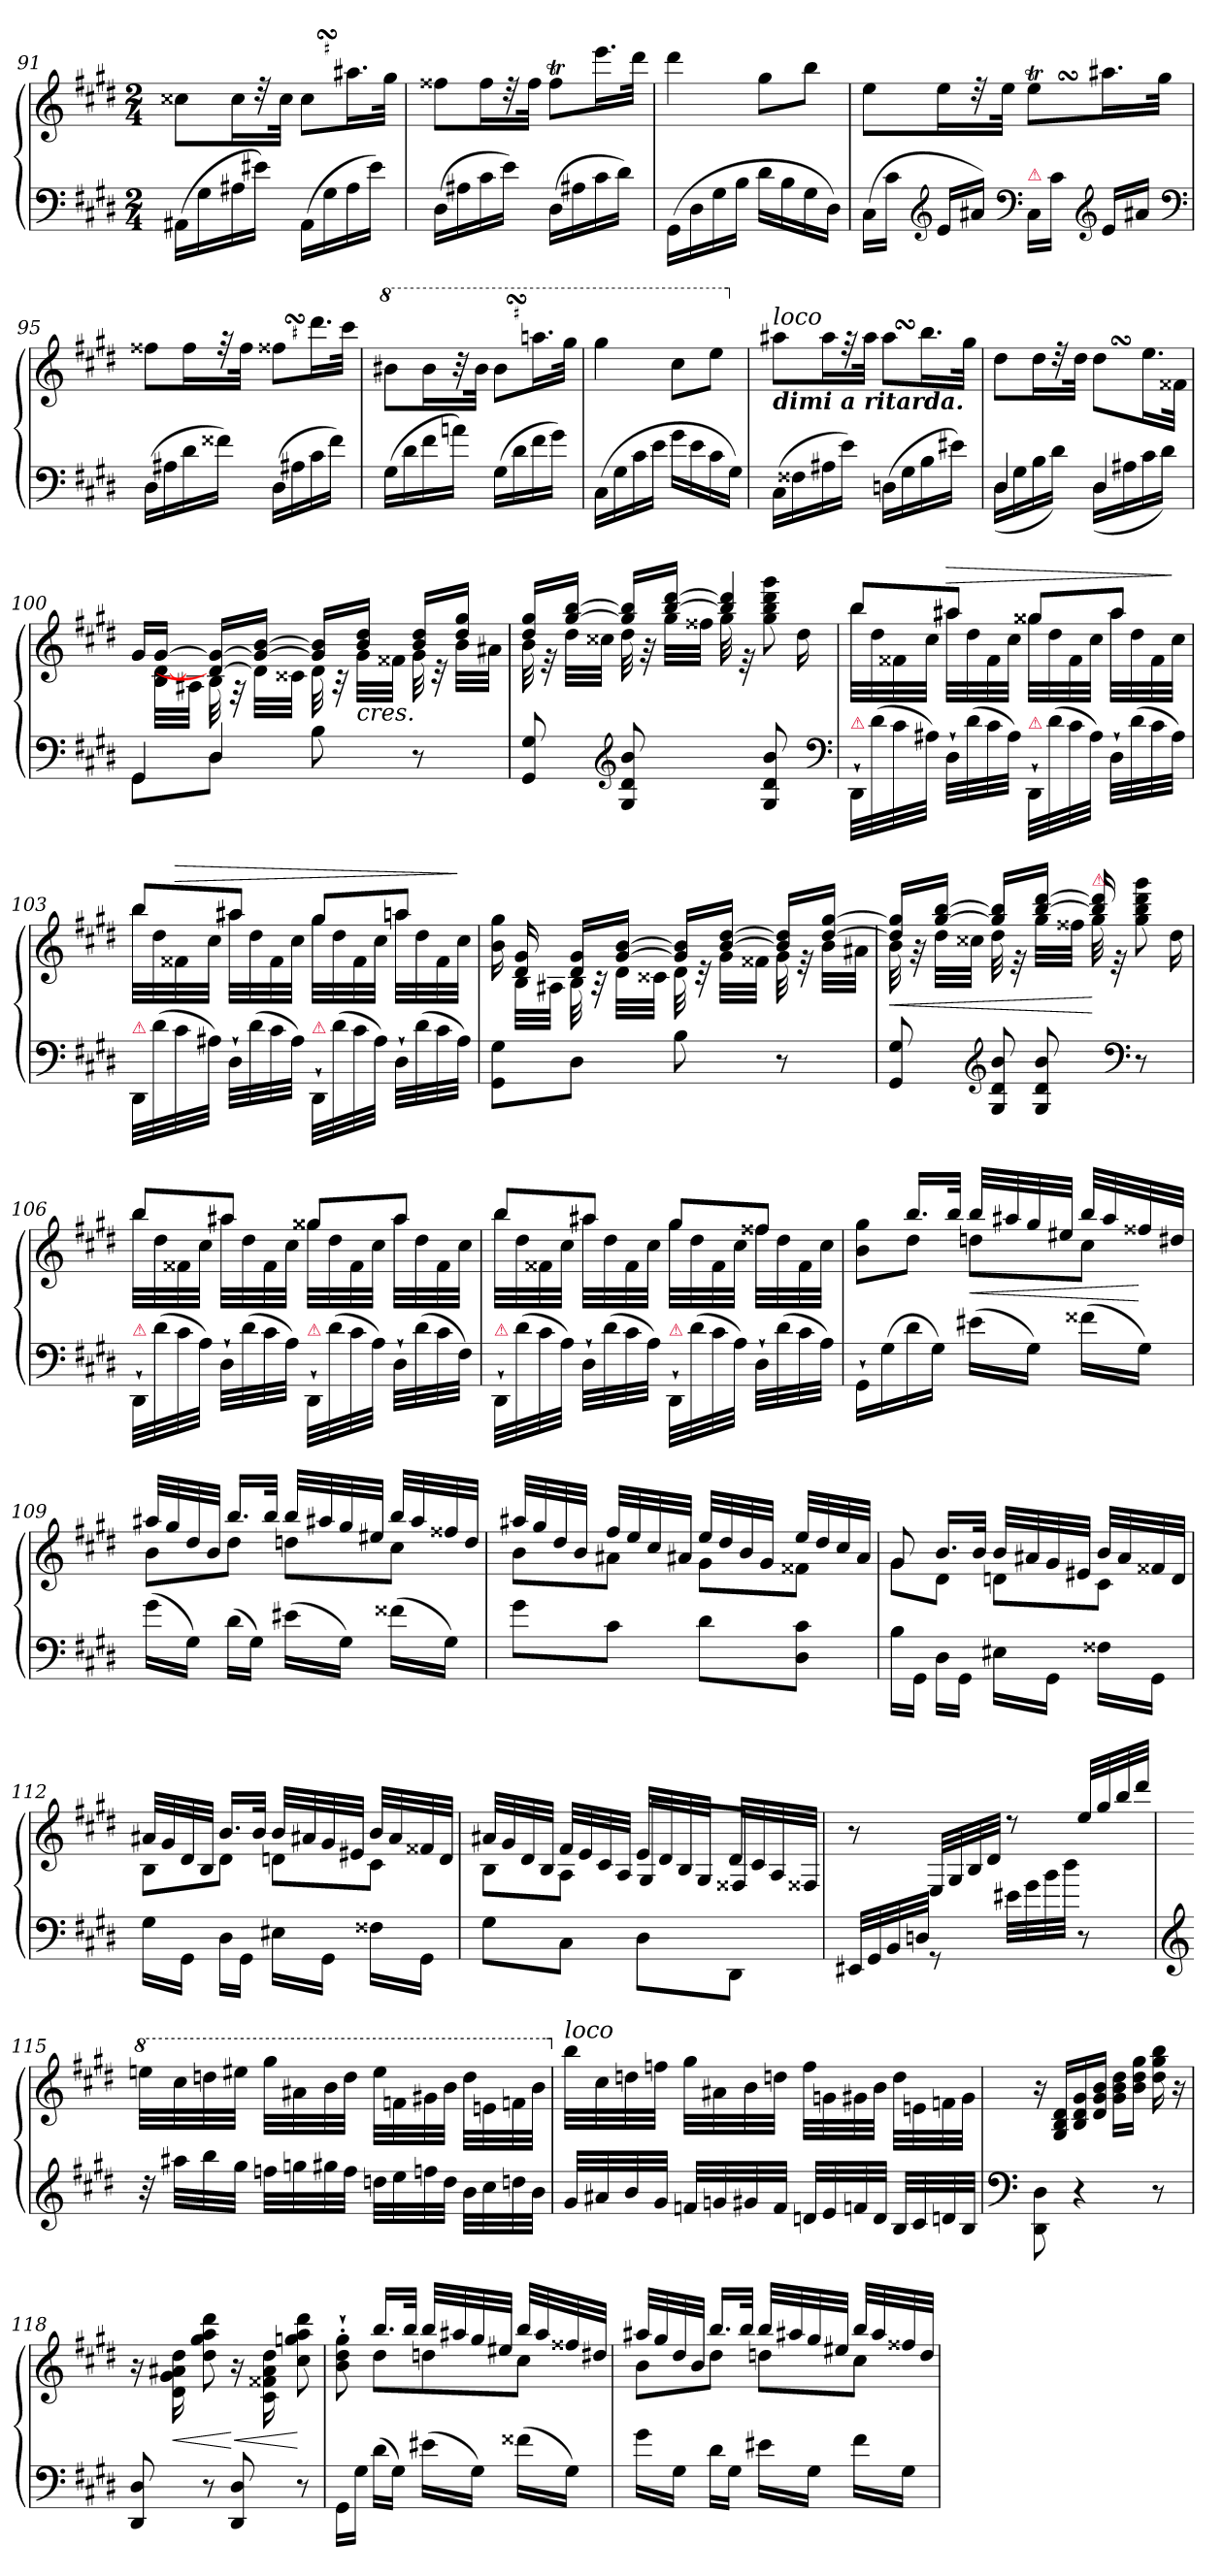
**kern	**kern	**dynam
*part1	*part1	*part1
*staff2	*staff1	*staff1/2
*clefF4	*clefG2	*
*k[f#c#g#d#]	*k[f#c#g#d#]	*
*M2/4	*M2/4	*
=91	=91	=91
(>16AA#XLL	8cc##XL	.
16G#	.	.
16A#X	16cc##L	.
16e#XJJ)	32rdd	.
.	32cc##JJk	.
(>16AA#LL	8cc##SsSL	.
16G#	.	.
16A#	16.aa#XL	.
16e#JJ)	.	.
.	32gg#JJk	.
=92	=92	=92
(>16D#LL	8ff##XL	.
16A#X	.	.
16c#	16ff##L	.
16eJJ)	32rdd	.
.	32ff##JJk	.
(>16D#LL	8ff##tL	.
16A#X	.	.
16c#	16.eeeL	.
16d#JJ)	.	.
.	32ddd#JJk	.
=93	=93	=93
(>16GG#LL	4ddd#	.
16D#	.	.
16G#	.	.
16BJJ	.	.
16d#LL	8gg#L	.
16B	.	.
16G#	8bbJ	.
16D#JJ)	.	.
=94	=94	=94
(>16C#\LL	8eeL	.
16c#JJ	.	.
*clefG2	*	*
16e/LL	16eeL	.
16a#XJJ)	32rdd	.
.	32eeJJk	.
*clefF4	*	*
!LO:TX:a:color=crimson:t=⚠	!	!
16C#\LL	8eeTSsSL	.
16c#JJ	.	.
*clefG2	*	*
16eLL	16.aa#XL	.
16a#XJJ	.	.
.	32gg#JJk	.
*clefF4	*	*
=95	=95	=95
(>16D#LL	8ff##XL	.
16A#X	.	.
16d#	16ff##L	.
16f##XJJ)	32rff	.
.	32ff##JJk	.
(>16D#LL	8ff##XSsSL	.
16A#X	.	.
16c#	16.ddd#L	.
16f##JJ)	.	.
.	32ccc#JJk	.
=96	=96	=96
*	*8va	*
(>16G#LL	8bb#XL	.
16d#	.	.
16f#	16bb#L	.
16anJJ)	32r	.
.	32bb#JJk	.
(>16G#LL	8bb#SsSL	.
16d#	.	.
16f#	16.aaaL	.
16g#JJ)	.	.
.	32ggg#JJk	.
=97	=97	=97
(>16C#LL	4ggg#	.
16G#	.	.
16c#	.	.
16eJJ	.	.
16g#LL	8ccc#L	.
16e	.	.
16c#	8eeeJ	.
16G#JJ)	.	.
=98	=98	=98
*	*X8va	*
!	!LO:TX:a:i:t=loco	!
!	!LO:TX:b:Bi:t=dimi a ritarda.	!
(>16C#LL	8aa#XL	.
16F##X	.	.
16A#X	16aa#L	.
16eJJ)	32rff	.
.	32aa#JJk	.
(>16DnLL	8aa#SsSL	.
16G#	.	.
16B	16.bbL	.
16e#XJJ)	.	.
.	32gg#JJk	.
=99	=99	=99
*^	*	*
4D#/	(>16D#\LL	8dd#L	.
.	16G#	.	.
.	16B	16dd#L	.
.	16d#JJ)	32rdd	.
.	.	32dd#JJk	.
4D#/	(>16D#\LL	8dd#SsSL	.
.	16A#X	.	.
.	16c#	16.eeL	.
.	16d#JJ)	.	.
.	.	32f##XJJk	.
=100	=100	=100	=100
!	!	!LO:TX:a:Bi:t=atempo.con.fuoco.	!
!LO:N:vis=4	!	!	!
*	*	*^	*
8GG#/	8GG#L	16g#LL	16ryy	.
.	.	[>16g#JJ	32B [>32d#LLL	.
.	.	.	32A#XJJJ	.
!LO:N:vis=4	!	!	!	!
8D#	8D#J	16d#_> 16g#_>LL	32B	.
.	.	.	32rF	.
.	.	16g#_ [16bJJ	32d#LLL]	.
.	.	.	32c##XJJJ	.
4ryy	8B\	16g#] 16b]LL	32d#	.
.	.	.	32rA	.
!	!	!LO:TX:b:i:t=cres.	!	!
.	.	16b 16dd#JJ	32g#LLL	.
.	.	.	32f##XJJJ	.
.	8r	16b 16dd#LL	32g#	.
.	.	.	32rc	.
.	.	16dd# 16gg#JJ	32bLLL	.
.	.	.	32a#XJJJ	.
*v	*v	*	*	*
=101	=101	=101	=101
8GG#/ 8G#/	16dd# 16gg#LL	32b	.
.	.	32re	.
.	[16gg# [16bbJJ	32dd#LLL	.
.	.	32cc##XJJJ	.
*clefG2	*	*	*
8G#/ 8d#/ 8b/	16gg#] 16bb]LL	32dd#	.
.	.	32rg	.
.	[16bb [16ddd#JJ	32gg#LLL	.
.	.	32ff##XJJJ	.
!	!LO:N:vis=4	!	!
16ryy	16bb] 16ddd#]	32gg#	.
.	.	32r	.
8G#/ 8d#/ 8b/	8gg#\ 8bb\ 8ddd#\ 8ggg#\	8.ryy	.
16ryy	16dd#\	.	.
*clefF4	*	*	*
=102	=102	=102	=102
!LO:TX:a:color=crimson:t=⚠	!	!	!
32DD#`</LLL	8bbL	32bbLLL	.
(>32d#\	.	32dd#	.
32c#\	.	32f##X	.
32A#X\JJJ)	.	32cc#JJJ	.
!	!	!	!LO:HP:a
32D#`>LLL	8aa#XJ	32aa#XLLL	>
(>32d#	.	32dd#	.
32c#	.	32f##	.
32A#JJJ)	.	32cc#JJJ	.
!LO:TX:a:color=crimson:t=⚠	!	!	!
32DD#`</LLL	8gg##XL	32gg##XLLL	.
(>32d#\	.	32dd#	.
32c#\	.	32f##	.
32A#\JJJ)	.	32cc#JJJ	.
32D#`>LLL	8aa#J	32aa#LLL	.
(>32d#	.	32dd#	.
32c#	.	32f##	.
32A#JJJ)	.	32cc#JJJ	]
=103	=103	=103	=103
!LO:TX:a:color=crimson:t=⚠	!	!	!
32DD#/LLL	8bbL	32bbLLL	.
(>32d#\	.	32dd#	.
!	!	!	!LO:HP:a
32c#\	.	32f##X	>
32A#X\JJJ)	.	32cc#JJJ	.
32D#`>LLL	8aa#XJ	32aa#XLLL	.
(>32d#	.	32dd#	.
32c#	.	32f##	.
32A#JJJ)	.	32cc#JJJ	.
!LO:TX:a:color=crimson:t=⚠	!	!	!
32DD#`</LLL	8gg#L	32gg#LLL	.
(>32d#\	.	32dd#	.
32c#\	.	32f##	.
32A#\JJJ)	.	32cc#JJJ	.
32D#`>LLL	8aanJ	32aanLLL	.
(>32d#	.	32dd#	.
32c#	.	32f##	.
32A#JJJ)	.	32cc#JJJ	]
=104	=104	=104	=104
8GG#\ 8G#\L	16b\ 16gg#\	16ryy	.
.	16d# 16g#	32BLLL	.
.	.	32A#XJJJ	.
8D#J	16d# 16g#LL	32B	.
.	.	32rA	.
.	[16g# [16bJJ	32d#LLL	.
.	.	32c##XJJJ	.
8B\	16g#] 16b]LL	32d#	.
.	.	32rc	.
.	[16b [16dd#JJ	32g#LLL	.
.	.	32f##XJJJ	.
8r	16b] 16dd#]LL	32g#	.
.	.	32re	.
.	[16dd# [16gg#JJ	32bLLL	.
.	.	32a#XJJJ	.
=105	=105	=105	=105
!	!	!	!LO:HP:b
8GG#/ 8G#/	16dd#] 16gg#]LL	32b	<
.	.	32rg	.
.	[16gg# [16bbJJ	32dd#LLL	.
.	.	32cc##XJJJ	.
*clefG2	*	*	*
!LO:N:vis=8	!	!	!
16G#/ 16d#/ 16b/	16gg#] 16bb]LL	32dd#	.
.	.	32r	.
8G#/ 8d#/ 8b/	[16bb [16ddd#JJ	32gg#LLL	.
.	.	32ff##XJJJ	.
!	!LO:TX:a:color=crimson:t=⚠	!	!
.	16bb] 16ddd#]	32gg#	[
.	.	32r	.
*clefF4	*	*	*
8r	8gg#\ 8bb\ 8ddd#\ 8ggg#\	8.ryy	.
16ryy	16dd#\	.	.
=106	=106	=106	=106
!LO:TX:a:color=crimson:t=⚠	!	!	!
32DD#`</LLL	8bbL	32bbLLL	.
(>32d#\	.	32dd#	.
32c#\	.	32f##X	.
32A\JJJ)	.	32cc#JJJ	.
32D#`>LLL	8aa#XJ	32aa#XLLL	.
(>32d#	.	32dd#	.
32c#	.	32f##	.
32AJJJ)	.	32cc#JJJ	.
!LO:TX:a:color=crimson:t=⚠	!	!	!
32DD#`</LLL	8gg##XL	32gg##XLLL	.
(>32d#\	.	32dd#	.
32c#\	.	32f##	.
32A\JJJ)	.	32cc#JJJ	.
32D#`>LLL	8aa#J	32aa#LLL	.
(>32d#	.	32dd#	.
32c#	.	32f##	.
32F#JJJ)	.	32cc#JJJ	.
=107	=107	=107	=107
!LO:TX:a:color=crimson:t=⚠	!	!	!
32DD#`</LLL	8bbL	32bbLLL	.
(>32d#\	.	32dd#	.
32c#\	.	32f##X	.
32A\JJJ)	.	32cc#JJJ	.
32D#`>LLL	8aa#XJ	32aa#XLLL	.
(>32d#	.	32dd#	.
32c#	.	32f##	.
32AJJJ)	.	32cc#JJJ	.
!LO:TX:a:color=crimson:t=⚠	!	!	!
32DD#`</LLL	8gg#L	32gg#LLL	.
(>32d#\	.	32dd#	.
32c#\	.	32f##	.
32A\JJJ)	.	32cc#JJJ	.
32D#`>LLL	8ff##XJ	32ff##XLLL	.
(>32d#	.	32dd#	.
32c#	.	32f##	.
32AJJJ)	.	32cc#JJJ	.
=108	=108	=108	=108
16GG#`>LL	8ryy	8b 8gg#L	.
(>16G#	.	.	.
16d#	16.bbLL	8dd#J	.
16G#JJ)	.	.	.
.	32bbJJk	.	.
!	!	!	!LO:HP:b
(>16e#XLL	32bbLLL	8ddnL	<
.	32aa#X	.	.
16G#JJ)	32gg#	.	.
.	32ee#XJJJ	.	.
(>16f##XLL	32bbLLL	8cc#J	.
.	32aa#	.	.
16G#JJ)	32ff##X	.	[
.	32dd#XJJJ	.	.
=109	=109	=109	=109
(>16g#\LL	32aa#XLLL	8bL	.
.	32gg#	.	.
16G#JJ)	32dd#	.	.
.	32bJJJ	.	.
(>16d#\LL	16.bbLL	8dd#J	.
16G#JJ)	.	.	.
.	32bbJJk	.	.
(>16e#X\LL	32bbLLL	8ddnL	.
.	32aa#X	.	.
16G#JJ)	32gg#	.	.
.	32ee#XJJJ	.	.
(>16f##X\LL	32bbLLL	8cc#J	.
.	32aa#	.	.
16G#JJ)	32ff##X	.	.
.	32ddJJJ	.	.
=110	=110	=110	=110
8g#L	32aa#XLLL	8bL	.
.	32gg#	.	.
.	32dd#	.	.
.	32bJJJ	.	.
8c#J	32ff#LLL	8a#XJ	.
.	32ee	.	.
.	32cc#	.	.
.	32a#XJJJ	.	.
8d#L	32eeLLL	8g#L	.
.	32dd#	.	.
.	32b	.	.
.	32g#JJJ	.	.
8D# 8c#J	32eeLLL	8f##XJ	.
.	32dd#	.	.
.	32cc#	.	.
.	32a#JJJ	.	.
=111	=111	=111	=111
16B\LL	8g#	8g#L	.
16GG#JJ	.	.	.
16D#\LL	16.bLL	8d#J	.
16GG#JJ	.	.	.
.	32bJJk	.	.
16E#X\LL	32bLLL	8dnL	.
.	32a#X	.	.
16GG#JJ	32g#	.	.
.	32e#XJJJ	.	.
16F##X\LL	32bLLL	8c#J	.
.	32a#	.	.
16GG#JJ	32f##X	.	.
.	32dJJJ	.	.
=112	=112	=112	=112
16G#\LL	32a#XLLL	8BL	.
.	32g#	.	.
16GG#JJ	32d#	.	.
.	32BJJJ	.	.
16D#\LL	16.bLL	8d#J	.
16GG#JJ	.	.	.
.	32bJJk	.	.
16E#X\LL	32bLLL	8dnL	.
.	32a#X	.	.
16GG#JJ	32g#	.	.
.	32e#XJJJ	.	.
16F##X\LL	32bLLL	8c#J	.
.	32a#	.	.
16GG#JJ	32f##X	.	.
.	32dJJJ	.	.
=113	=113	=113	=113
8G#\L	32a#XLLL	8B\L	.
.	32g#	.	.
.	32d#	.	.
.	32BJJJ	.	.
8C#J	32f#LLL	8AJ	.
.	32e	.	.
.	32c#	.	.
.	32AJJJ	.	.
8D#\L	32eLLL	8G#/L	.
.	32d#	.	.
.	32B	.	.
.	32G#JJJ	.	.
8DD#J	32d#LLL	8F##XJ	.
.	32c#	.	.
.	32A	.	.
.	32F##XJJJ	.	.
*	*v	*v	*
=114	=114	=114
32EE#X/LLL	8r	.
32GG#	.	.
32BB	.	.
32DnJJJ	.	.
8rGG	32E/LLL	.
.	32G#/	.
.	32B/	.
.	32d#/JJJ	.
32e#X\LLL	8rdd	.
32g#\	.	.
32b\	.	.
32dd#\JJJ	.	.
8r	32ee/LLL	.
.	32gg#	.
.	32bb	.
.	32ddd#JJJ	.
=115	=115	=115
*clefG2	*	*
*	*8va	*
32r	32eeen\LLL	.
32aa#X\LLL	32ccc#	.
32bb	32dddn	.
32gg#JJJ	32eee#XJJJ	.
32ffn\LLL	32ggg#\LLL	.
32ggn	32aa#X	.
32gg#X	32bb	.
32ffJJJ	32dddJJJ	.
32ddn\LLL	32eee#\LLL	.
32ee	32ffn	.
32ffn	32gg#X	.
32ddJJJ	32bbJJJ	.
32b\LLL	32ddd\LLL	.
32cc#	32een	.
32ddn	32ffn	.
32bJJJ	32bbJJJ	.
=116	=116	=116
*	*X8va	*
!	!LO:TX:a:i:t=loco	!
32g#/LLL	32bb\LLL	.
32a#X	32cc#	.
32b	32ddn	.
32g#JJJ	32ffnJJJ	.
32fn/LLL	32gg#\LLL	.
32gn	32a#X	.
32g#X	32b	.
32fJJJ	32ddnJJJ	.
32dn/LLL	32ff\LLL	.
32e	32gn	.
32fn	32g#X	.
32dJJJ	32bJJJ	.
32B/LLL	32dd\LLL	.
32c#	32en	.
32dn	32fn	.
32BJJJ	32g#JJJ	.
=117	=117	=117
*clefF4	*	*
8DD#\ 8D#\	16r	.
.	16G#/ 16B/ 16d#/LL	.
4r	16B 16d# 16g#	.
.	16d# 16g# 16bJJ	.
.	16g#\ 16b\ 16dd#\LL	.
.	16b 16dd# 16gg#JJ	.
8r	16dd# 16gg# 16bb	.
.	16r	.
=118	=118	=118
8DD#/ 8D#/	16r	.
!	!	!LO:HP:b
.	16d#\ 16g#\ 16a#X\ 16dd#\	<
8r	8dd#\ 8gg#\ 8aa\ 8ddd#\	.
!	!	!LO:HP:n=1:b
8DD#/ 8D#/	16r	[ <
.	16c#\ 16f##X\ 16a#\ 16dd#\	.
8r	8cc#\ 8ggn\ 8aa\ 8ddd#\	[
=119	=119	=119
*	*^	*
16GG#\LL	8b'`>\ 8dd#'`>\ 8gg#'`>\	8ryy	.
16G#JJ	.	.	.
(>16d#\LL	16.bbLL	8dd#L	.
16G#JJ)	.	.	.
.	32bbJJk	.	.
(>16e#X\LL	32bbLLL	8ddn	.
.	32aa#X	.	.
16G#JJ)	32gg#	.	.
.	32ee#XJJJ	.	.
(>16f##X\LL	32bbLLL	8cc#J	.
.	32aa#	.	.
16G#JJ)	32ff##X	.	.
.	32dd#XJJJ	.	.
=120	=120	=120	=120
16g#\LL	32aa#XLLL	8bL	.
.	32gg#	.	.
16G#JJ	32dd#	.	.
.	32bJJJ	.	.
16d#\LL	16.bbLL	8dd#J	.
16G#JJ	.	.	.
.	32bbJJk	.	.
16e#X\LL	32bbLLL	8ddnL	.
.	32aa#X	.	.
16G#JJ	32gg#	.	.
.	32ee#XJJJ	.	.
16f#\LL	32bbLLL	8cc#J	.
.	32aa#	.	.
16G#JJ	32ff##X	.	.
.	32ddJJJ	.	.
*	*v	*v	*
=	=	=
*-	*-	*-
